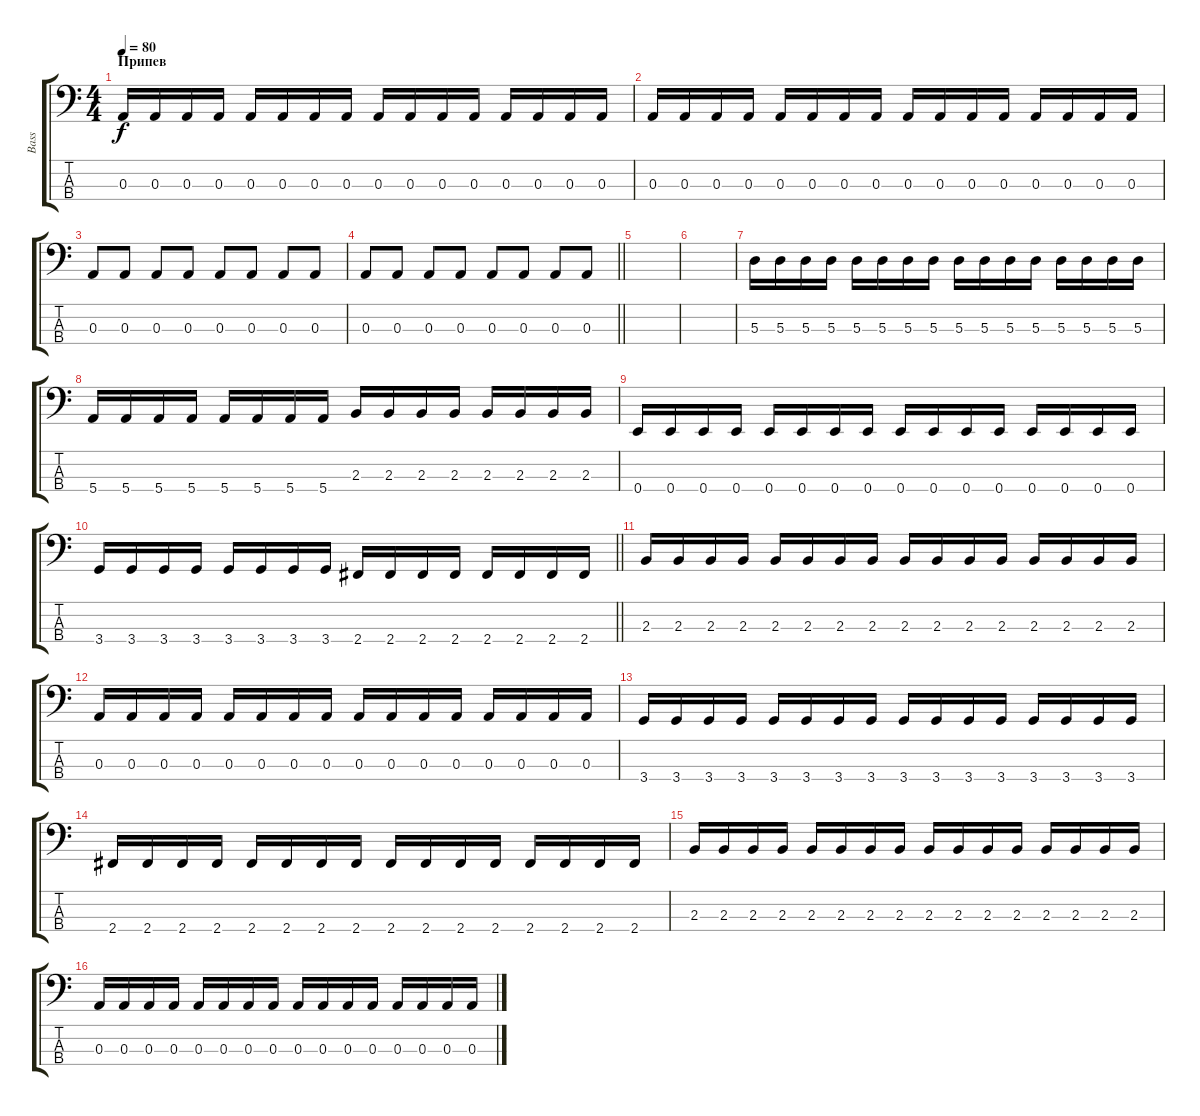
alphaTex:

\track ("Bass" "Bass") {instrument electricbassfinger}
\staff {score tabs}
\tuning (G2 D2 A1 E1) {hide}
\ts (4 4)
\section ("" "Припев")
\tempo 80
\clef f4
\ks c
0.3.16{dy f} 0.3.16 0.3.16 0.3.16 0.3.16 0.3.16 0.3.16 0.3.16 0.3.16 0.3.16 0.3.16 0.3.16 0.3.16 0.3.16 0.3.16 0.3.16 |
0.3.16 0.3.16 0.3.16 0.3.16 0.3.16 0.3.16 0.3.16 0.3.16 0.3.16 0.3.16 0.3.16 0.3.16 0.3.16 0.3.16 0.3.16 0.3.16 |
0.3.8 0.3.8 0.3.8 0.3.8 0.3.8 0.3.8 0.3.8 0.3.8 |
\barLineRight lightlight
0.3.8 0.3.8 0.3.8 0.3.8 0.3.8 0.3.8 0.3.8 0.3.8 |
|
|
5.3.16 5.3.16 5.3.16 5.3.16 5.3.16 5.3.16 5.3.16 5.3.16 5.3.16 5.3.16 5.3.16 5.3.16 5.3.16 5.3.16 5.3.16 5.3.16 |
5.4.16 5.4.16 5.4.16 5.4.16 5.4.16 5.4.16 5.4.16 5.4.16 2.3.16 2.3.16 2.3.16 2.3.16 2.3.16 2.3.16 2.3.16 2.3.16 |
0.4.16 0.4.16 0.4.16 0.4.16 0.4.16 0.4.16 0.4.16 0.4.16 0.4.16 0.4.16 0.4.16 0.4.16 0.4.16 0.4.16 0.4.16 0.4.16 |
\barLineRight lightlight
3.4.16 3.4.16 3.4.16 3.4.16 3.4.16 3.4.16 3.4.16 3.4.16 2.4.16 2.4.16 2.4.16 2.4.16 2.4.16 2.4.16 2.4.16 2.4.16 |
2.3.16 2.3.16 2.3.16 2.3.16 2.3.16 2.3.16 2.3.16 2.3.16 2.3.16 2.3.16 2.3.16 2.3.16 2.3.16 2.3.16 2.3.16 2.3.16 |
0.3.16 0.3.16 0.3.16 0.3.16 0.3.16 0.3.16 0.3.16 0.3.16 0.3.16 0.3.16 0.3.16 0.3.16 0.3.16 0.3.16 0.3.16 0.3.16 |
3.4.16 3.4.16 3.4.16 3.4.16 3.4.16 3.4.16 3.4.16 3.4.16 3.4.16 3.4.16 3.4.16 3.4.16 3.4.16 3.4.16 3.4.16 3.4.16 |
2.4.16 2.4.16 2.4.16 2.4.16 2.4.16 2.4.16 2.4.16 2.4.16 2.4.16 2.4.16 2.4.16 2.4.16 2.4.16 2.4.16 2.4.16 2.4.16 |
2.3.16 2.3.16 2.3.16 2.3.16 2.3.16 2.3.16 2.3.16 2.3.16 2.3.16 2.3.16 2.3.16 2.3.16 2.3.16 2.3.16 2.3.16 2.3.16 |
0.3.16 0.3.16 0.3.16 0.3.16 0.3.16 0.3.16 0.3.16 0.3.16 0.3.16 0.3.16 0.3.16 0.3.16 0.3.16 0.3.16 0.3.16 0.3.16
